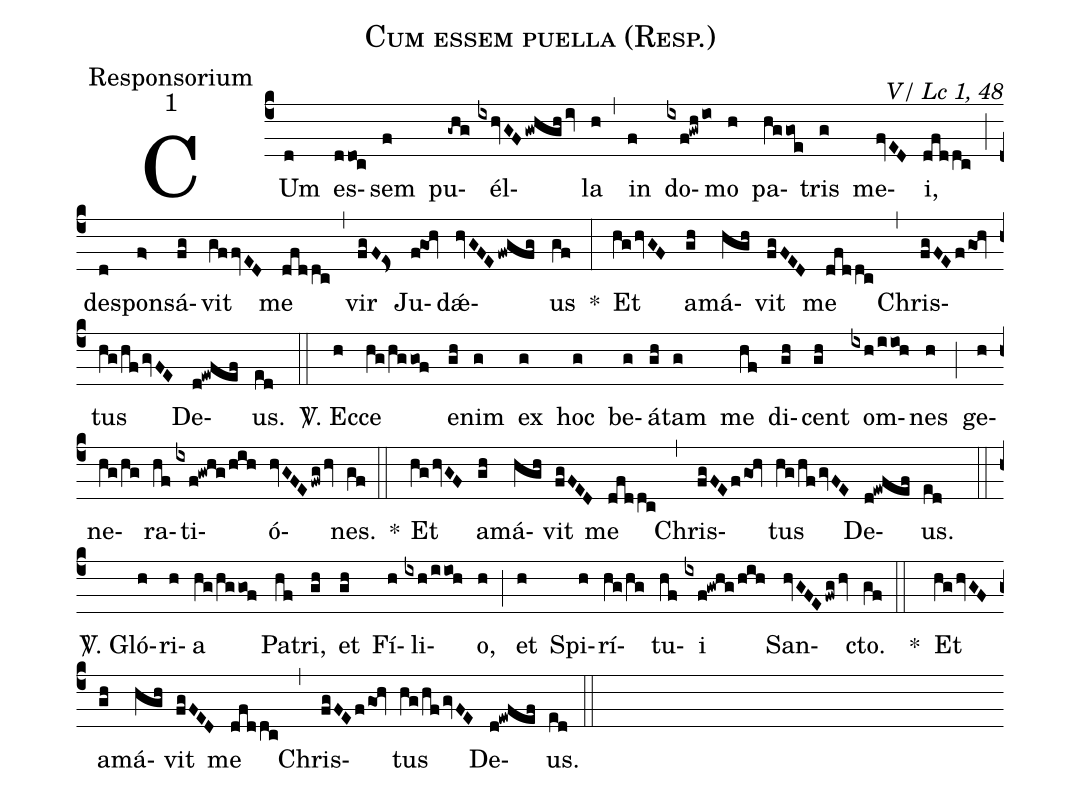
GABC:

name:Cum essem puella (Resp.);
office-part:Responsorium;
mode:1;
commentary:V/ Lc 1, 48;
%%
(c4)CUm(d) es(ddoc)sem(f) pu(-ghg)él(ixhvGF/gwhgh/iv)la(h) (,) in(f) do(ixf!gwh/io)mo(h) pa(hggoe)tris(g) me(fvED)i,(dfddc) (;) de(d)spon(f>)sá(fg)vit(gffvED) me(dfddc) (,) vir(fgF!Es>) Ju(f!goh)dǽ(hvGFE/fwgfg)us(gf) *(:) Et(hg/hvGF) a(gh)má(hgh)vit(fgFED) me(dfddc) (,) Chris(fgFEfgoh)tus(hg/hf/gvFE) De(d!ewfef)us.(ed) (::)

<sp>V/</sp>. Ec(h)ce(hg/hggof) e(gh)nim(g) ex(g) hoc(g) be(g)á(gh)tam(g) me(hf) di(gh)cent(gh) om(ixh/iioh)nes(h) (;) ge(h)ne(hg/hg)ra(hf)ti(ixf!gwhg/hih)ó(hvGFE/fwg/hv)nes.(gf) (::)
*() Et(hg/hvGF) a(gh)má(hgh)vit(fgFED) me(dfddc) (,) Chris(fgFEfgoh)tus(hg/hf/gvFE) De(d!ewfef)us.(ed) (::)

<sp>V/</sp>. Gló(h)ri(h)a(hg/hggof) Pa(hf)tri,(gh) et(gh) Fí(h)li(ixh/iioh)o,(h) (;) et(h) Spi(h)rí(hg/hg)tu(hf)i(ixf!gwhg/hih) San(hvGFE/fwg/hv)cto.(gf) (::)
*() Et(hg/hvGF) a(gh)má(hgh)vit(fgFED) me(dfddc) (,) Chris(fgFEfgoh)tus(hg/hf/gvFE) De(d!ewfef)us.(ed) (::)
